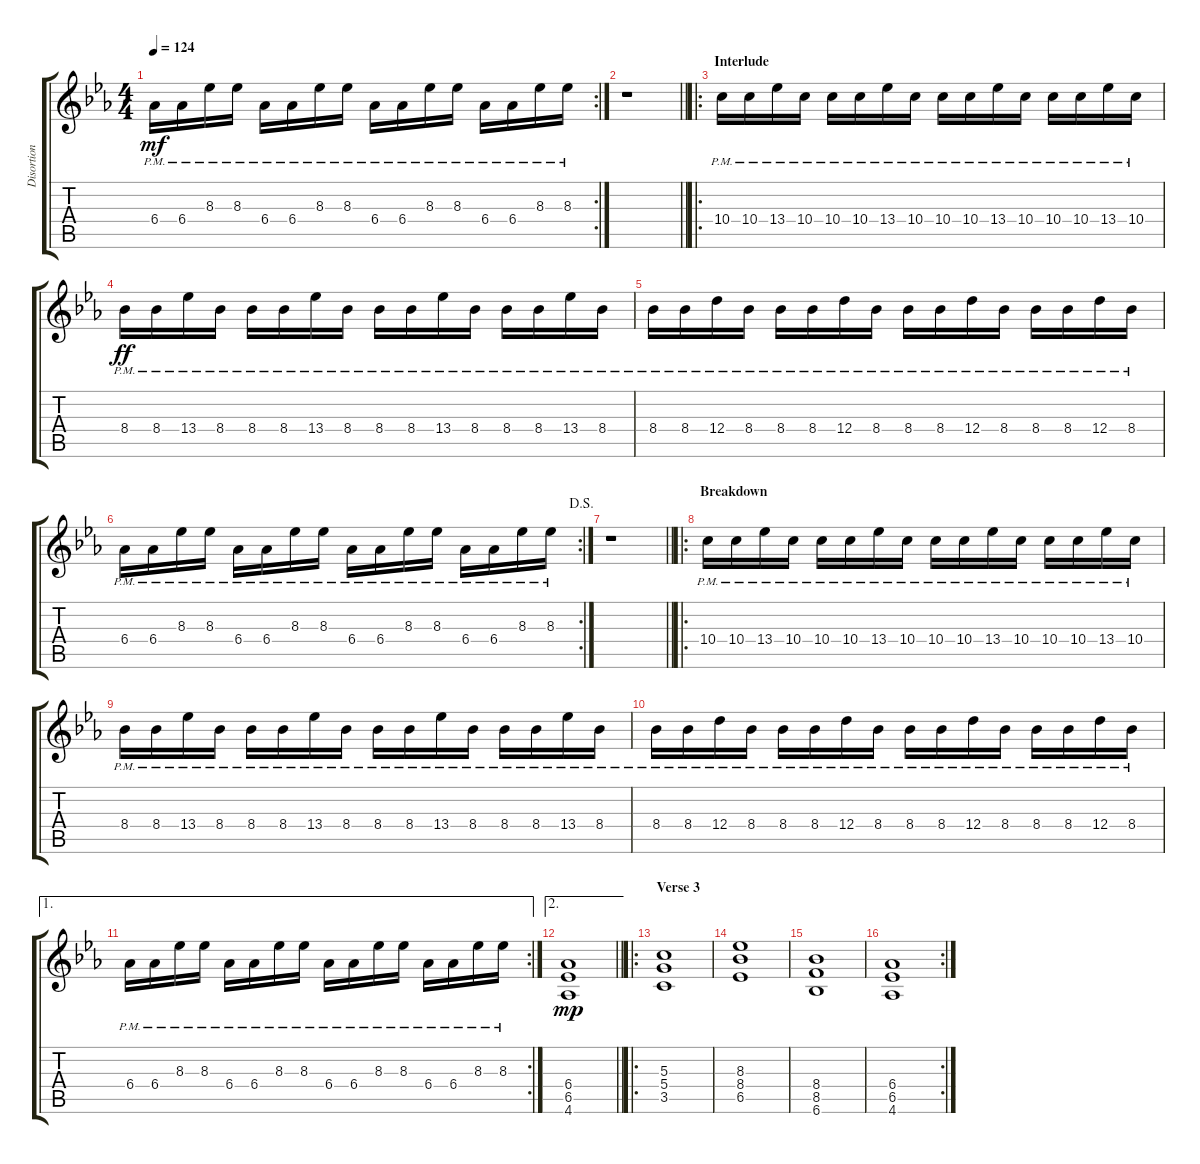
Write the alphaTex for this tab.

\track ("Disortion 2" "Disortion ") {instrument distortionguitar}
\staff {score tabs}
\tuning (E4 B3 G3 D3 A2 E2) {hide}
\rc 2
\ts (4 4)
\tempo 124
\clef g2
\ks eb
6.4{pm}.16{dy mf} 6.4{pm}.16 8.3{pm}.16 8.3{pm}.16 6.4{pm}.16 6.4{pm}.16 8.3{pm}.16 8.3{pm}.16 6.4{pm}.16 6.4{pm}.16 8.3{pm}.16 8.3{pm}.16 6.4{pm}.16 6.4{pm}.16 8.3{pm}.16 8.3{pm}.16 |
\barLineRight lightlight
r.1 |
\ro
\section ("" "Interlude")
10.4{pm}.16 10.4{pm}.16 13.4{pm}.16 10.4{pm}.16 10.4{pm}.16 10.4{pm}.16 13.4{pm}.16 10.4{pm}.16 10.4{pm}.16 10.4{pm}.16 13.4{pm}.16 10.4{pm}.16 10.4{pm}.16 10.4{pm}.16 13.4{pm}.16 10.4{pm}.16 |
8.4{pm}.16{dy ff} 8.4{pm}.16 13.4{pm}.16 8.4{pm}.16 8.4{pm}.16 8.4{pm}.16 13.4{pm}.16 8.4{pm}.16 8.4{pm}.16 8.4{pm}.16 13.4{pm}.16 8.4{pm}.16 8.4{pm}.16 8.4{pm}.16 13.4{pm}.16 8.4{pm}.16 |
8.4{pm}.16 8.4{pm}.16 12.4{pm}.16 8.4{pm}.16 8.4{pm}.16 8.4{pm}.16 12.4{pm}.16 8.4{pm}.16 8.4{pm}.16 8.4{pm}.16 12.4{pm}.16 8.4{pm}.16 8.4{pm}.16 8.4{pm}.16 12.4{pm}.16 8.4{pm}.16 |
\rc 2
\jump dalsegno
6.4{pm}.16 6.4{pm}.16 8.3{pm}.16 8.3{pm}.16 6.4{pm}.16 6.4{pm}.16 8.3{pm}.16 8.3{pm}.16 6.4{pm}.16 6.4{pm}.16 8.3{pm}.16 8.3{pm}.16 6.4{pm}.16 6.4{pm}.16 8.3{pm}.16 8.3{pm}.16 |
\barLineRight lightlight
r.1 |
\ro
\section ("" "Breakdown")
10.4{pm}.16 10.4{pm}.16 13.4{pm}.16 10.4{pm}.16 10.4{pm}.16 10.4{pm}.16 13.4{pm}.16 10.4{pm}.16 10.4{pm}.16 10.4{pm}.16 13.4{pm}.16 10.4{pm}.16 10.4{pm}.16 10.4{pm}.16 13.4{pm}.16 10.4{pm}.16 |
8.4{pm}.16 8.4{pm}.16 13.4{pm}.16 8.4{pm}.16 8.4{pm}.16 8.4{pm}.16 13.4{pm}.16 8.4{pm}.16 8.4{pm}.16 8.4{pm}.16 13.4{pm}.16 8.4{pm}.16 8.4{pm}.16 8.4{pm}.16 13.4{pm}.16 8.4{pm}.16 |
8.4{pm}.16 8.4{pm}.16 12.4{pm}.16 8.4{pm}.16 8.4{pm}.16 8.4{pm}.16 12.4{pm}.16 8.4{pm}.16 8.4{pm}.16 8.4{pm}.16 12.4{pm}.16 8.4{pm}.16 8.4{pm}.16 8.4{pm}.16 12.4{pm}.16 8.4{pm}.16 |
\ae 1
\rc 2
6.4{pm}.16 6.4{pm}.16 8.3{pm}.16 8.3{pm}.16 6.4{pm}.16 6.4{pm}.16 8.3{pm}.16 8.3{pm}.16 6.4{pm}.16 6.4{pm}.16 8.3{pm}.16 8.3{pm}.16 6.4{pm}.16 6.4{pm}.16 8.3{pm}.16 8.3{pm}.16 |
\ae 2
\barLineRight lightlight
(6.4 6.5 4.6).1{dy mp} |
\ro
\section ("" "Verse 3")
(5.3 5.4 3.5).1 |
(8.3 8.4 6.5).1 |
(8.4 8.5 6.6).1 |
\rc 2
(6.4 6.5 4.6).1
